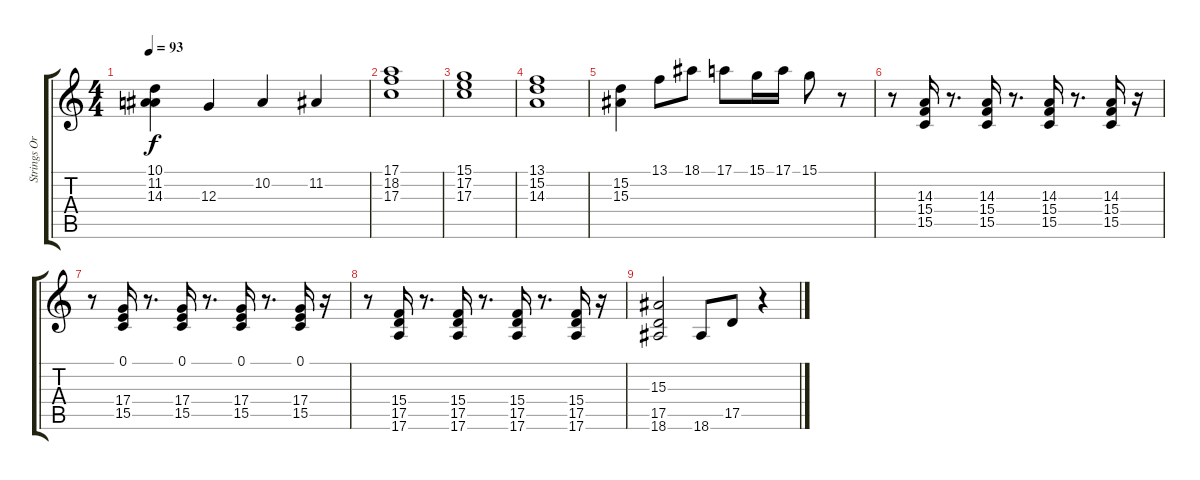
\track ("Strings Orchestra" "Strings Or") {instrument stringensemble1}
\staff {score tabs}
\tuning (E4 B3 G3 D3 A2 E2) {hide}
\ts (4 4)
\tempo 93
\clef g2
\ks c
(10.1 11.2 14.3).4{dy f} 12.3.4 10.2.4 11.2.4 |
(17.1 18.2 17.3).1 |
(15.1 17.2 17.3).1 |
(13.1 15.2 14.3).1 |
(15.2 15.3).4 13.1.8 18.1.8 17.1.8 15.1.16 17.1.16 15.1.8 r.8 |
r.8 (14.3 15.4 15.5).16 r.8{d} (14.3 15.4 15.5).16 r.8{d} (14.3 15.4 15.5).16 r.8{d} (14.3 15.4 15.5).16 r.16 |
r.8 (0.1 17.4 15.5).16 r.8{d} (0.1 17.4 15.5).16 r.8{d} (0.1 17.4 15.5).16 r.8{d} (0.1 17.4 15.5).16 r.16 |
r.8 (15.4 17.5 17.6).16 r.8{d} (15.4 17.5 17.6).16 r.8{d} (15.4 17.5 17.6).16 r.8{d} (15.4 17.5 17.6).16 r.16 |
(15.3 17.5 18.6).2 18.6.8 17.5.8 r.4
